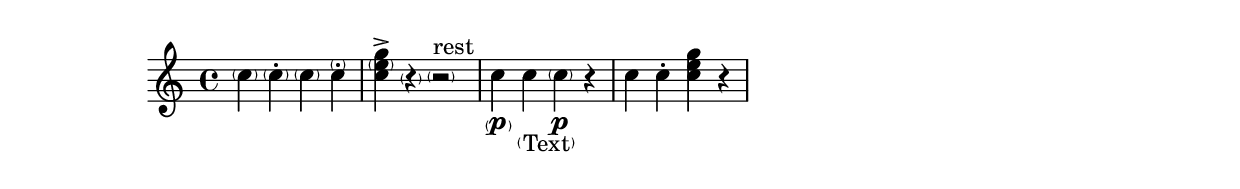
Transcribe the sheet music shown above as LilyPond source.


\header {
  texidoc = "The parenthesize function should also work on single notes (not inside chords), rests and on whole chords (each note of the chord is parenthesized). Also, parenthesizing articulations, dynamics and text markup is possible. On all other music expressions, parenthesize does not have an effect.

  Measure 1: Three parenthesized notes (staccato not parenthesized), one note with staccato in parentheses; Measure 2: Chord and two rests in parentheses (accent and markup not); Measure 3: note (no parentheses) with \p in parentheses, with text in parentheses, and note in parentheses with p not in parentheses, rest (no parentheses); Measure 4: shows that \parenthesize does not apply to other expressions like SequentialMusic"
}


\paper {
  ragged-right = ##t
}

\version "2.16.0"


\relative c'' {
  % parentheses on single notes (with articulations), inside chord and articulation
  \parenthesize c \parenthesize c-. <\parenthesize c> c-\parenthesize-. |
  % parenthesized rests and whole chords
  \parenthesize <c e g>4-> \parenthesize r \parenthesize r2^"rest" |
  % parenthesizing dynamics and text markup
  c4-\parenthesize\p c-\parenthesize-"Text" \parenthesize c\p r4 |
  % parenthesizing other music expressions does nothing
  \parenthesize {c4 c-. <c e g> r} \parenthesize|
}
